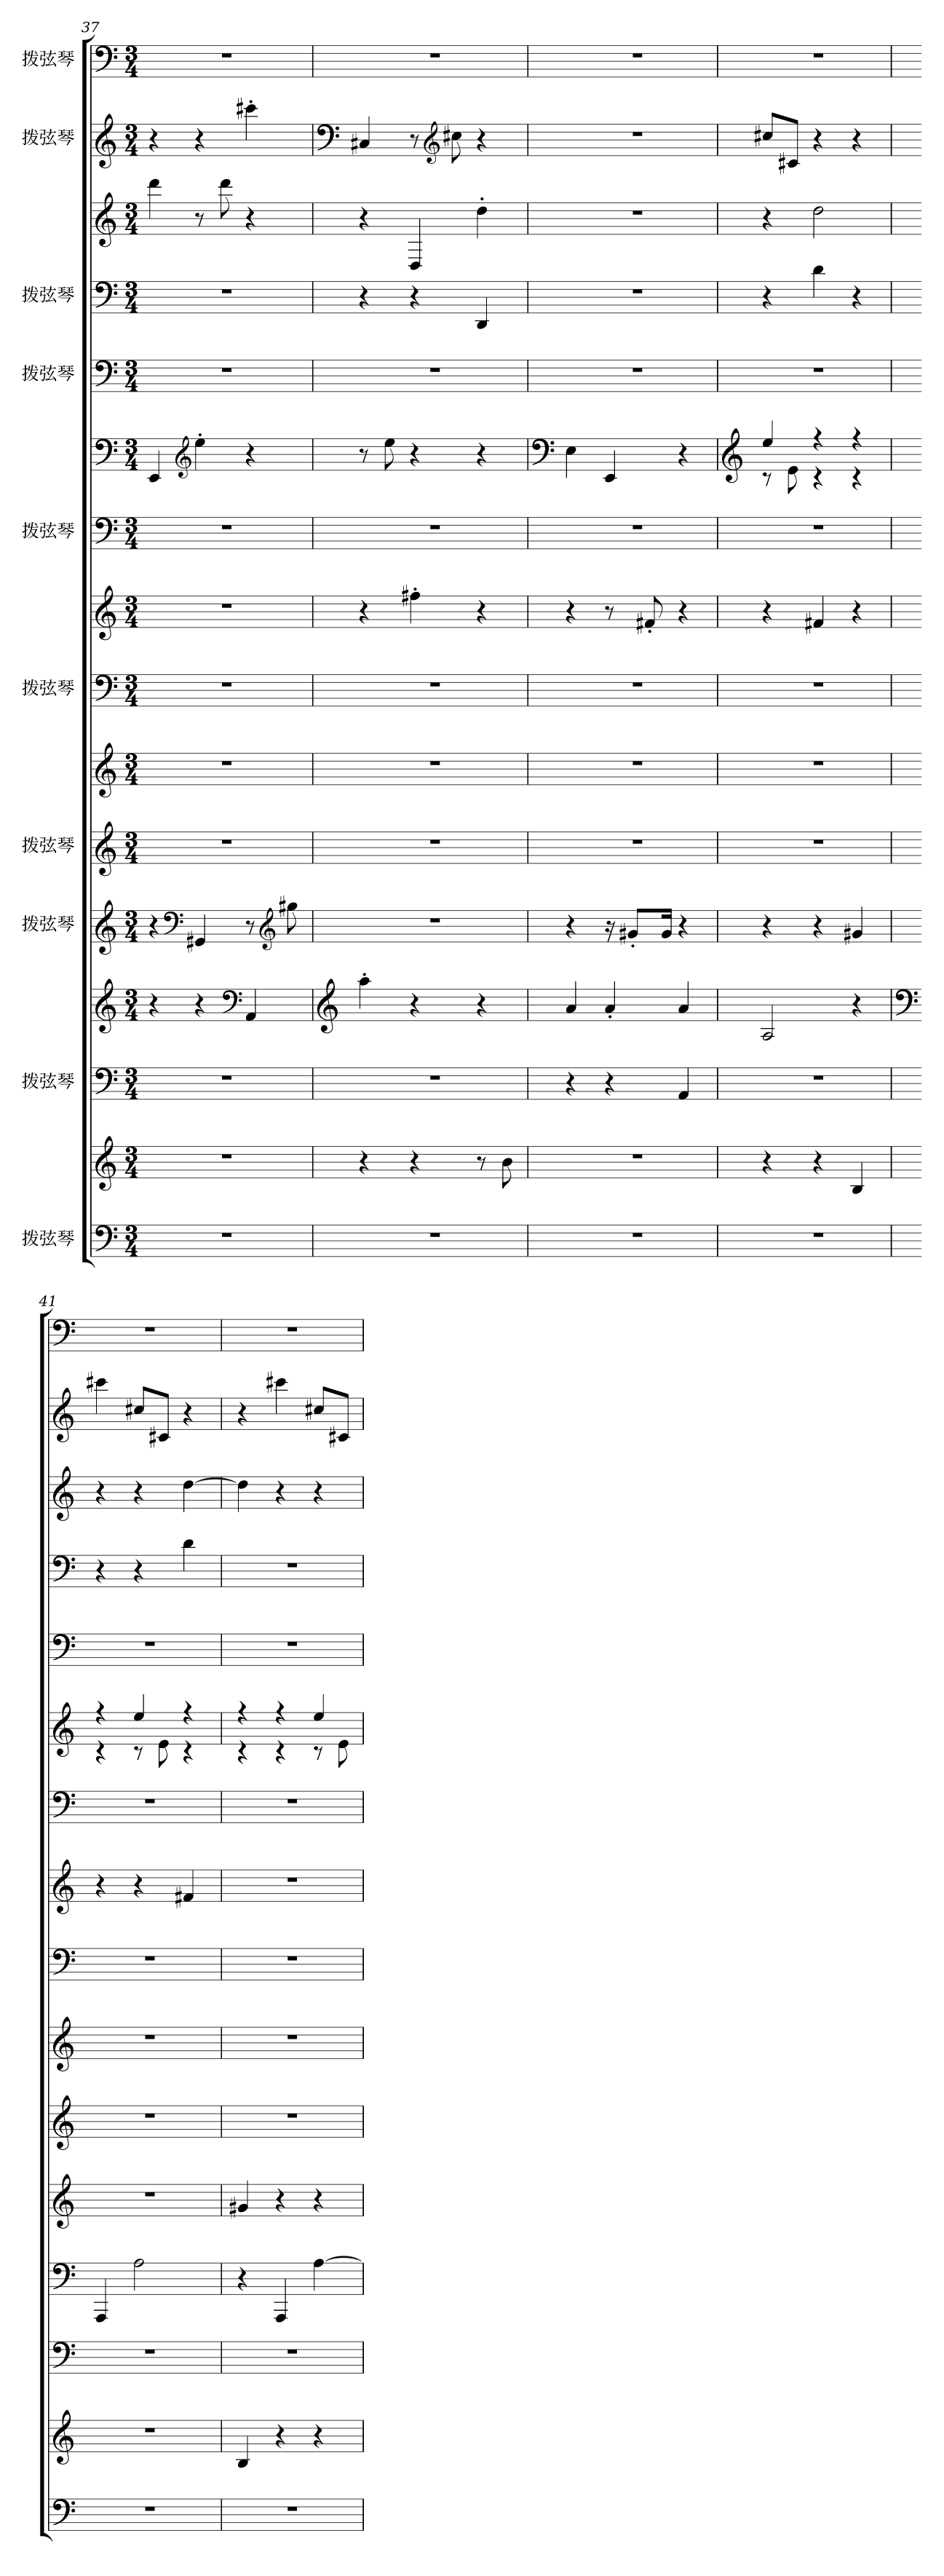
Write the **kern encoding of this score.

**kern	**kern	**kern	**kern	**kern	**kern	**kern	**kern	**kern	**kern	**kern	**kern	**kern	**kern	**kern	**kern
*part10	*part10	*part9	*part9	*part8	*part7	*part7	*part6	*part6	*part5	*part5	*part4	*part3	*part3	*part2	*part1
*staff16	*staff15	*staff14	*staff13	*staff12	*staff11	*staff10	*staff9	*staff8	*staff7	*staff6	*staff5	*staff4	*staff3	*staff2	*staff1
*I"拨弦琴	*	*I"拨弦琴	*	*I"拨弦琴	*I"拨弦琴	*	*I"拨弦琴	*	*I"拨弦琴	*	*I"拨弦琴	*I"拨弦琴	*	*I"拨弦琴	*I"拨弦琴
*clefF4	*clefG2	*clefF4	*clefG2	*clefG2	*clefG2	*clefG2	*clefF4	*clefG2	*clefF4	*clefF4	*clefF4	*clefF4	*clefG2	*clefG2	*clefF4
*k[]	*k[]	*k[]	*k[]	*k[]	*k[]	*k[]	*k[]	*k[]	*k[]	*k[]	*k[]	*k[]	*k[]	*k[]	*k[]
*M3/4	*M3/4	*M3/4	*M3/4	*M3/4	*M3/4	*M3/4	*M3/4	*M3/4	*M3/4	*M3/4	*M3/4	*M3/4	*M3/4	*M3/4	*M3/4
=37	=37	=37	=37	=37	=37	=37	=37	=37	=37	=37	=37	=37	=37	=37	=37
2.r	2.r	2.r	4r	4r	2.r	2.r	2.r	2.r	2.r	4EE/	2.r	2.r	4ddd\	4r	2.r
*	*	*	*	*clefF4	*	*	*	*	*	*clefG2	*	*	*	*	*
.	.	.	4r	4GG#X/	.	.	.	.	.	4ee'\	.	.	8r	4r	.
.	.	.	.	.	.	.	.	.	.	.	.	.	8ddd\	.	.
*	*	*	*clefF4	*	*	*	*	*	*	*	*	*	*	*	*
.	.	.	4AA/	8r	.	.	.	.	.	4r	.	.	4r	4ccc#X'\	.
*	*	*	*	*clefG2	*	*	*	*	*	*	*	*	*	*	*
.	.	.	.	8gg#X\	.	.	.	.	.	.	.	.	.	.	.
!!LO:PB:g=z
=38	=38	=38	=38	=38	=38	=38	=38	=38	=38	=38	=38	=38	=38	=38	=38
*	*	*	*clefG2	*	*	*	*	*	*	*	*	*	*	*clefF4	*
2.r	4r	2.r	4aa'\	2.r	2.r	2.r	2.r	4r	2.r	8r	2.r	4r	4r	4C#X/	2.r
.	.	.	.	.	.	.	.	.	.	8ee\	.	.	.	.	.
.	4r	.	4r	.	.	.	.	4ff#X'\	.	4r	.	4r	4D/	8r	.
*	*	*	*	*	*	*	*	*	*	*	*	*	*	*clefG2	*
.	.	.	.	.	.	.	.	.	.	.	.	.	.	8cc#X\	.
.	8r	.	4r	.	.	.	.	4r	.	4r	.	4DD/	4dd'\	4r	.
.	8b\	.	.	.	.	.	.	.	.	.	.	.	.	.	.
=39	=39	=39	=39	=39	=39	=39	=39	=39	=39	=39	=39	=39	=39	=39	=39
*	*	*	*	*	*	*	*	*	*	*clefF4	*	*	*	*	*
2.r	2.r	4r	4a/	4r	2.r	2.r	2.r	4r	2.r	4E\	2.r	2.r	2.r	2.r	2.r
.	.	4r	4a'/	16r	.	.	.	8r	.	4EE/	.	.	.	.	.
.	.	.	.	8g#X'/L	.	.	.	.	.	.	.	.	.	.	.
.	.	.	.	.	.	.	.	8f#X'/	.	.	.	.	.	.	.
.	.	.	.	16g#/Jk	.	.	.	.	.	.	.	.	.	.	.
.	.	4AA/	4a/	4r	.	.	.	4r	.	4r	.	.	.	.	.
=40	=40	=40	=40	=40	=40	=40	=40	=40	=40	=40	=40	=40	=40	=40	=40
*	*	*	*	*	*	*	*	*	*	*clefG2	*	*	*	*	*
*	*	*	*	*	*	*	*	*	*	*^	*	*	*	*	*
2.r	4r	2.r	2A/	4r	2.r	2.r	2.r	4r	2.r	4ee/	8r	2.r	4r	4r	8cc#X/L	2.r
.	.	.	.	.	.	.	.	.	.	.	8e\	.	.	.	8c#X/J	.
.	4r	.	.	4r	.	.	.	4f#X/	.	4r	4r	.	4d\	2dd\	4r	.
.	4B/	.	4r	4g#X/	.	.	.	4r	.	4r	4r	.	4r	.	4r	.
=41	=41	=41	=41	=41	=41	=41	=41	=41	=41	=41	=41	=41	=41	=41	=41	=41
*	*	*	*clefF4	*	*	*	*	*	*	*	*	*	*	*	*	*
2.r	2.r	2.r	4AAA/	2.r	2.r	2.r	2.r	4r	2.r	4r	4r	2.r	4r	4r	4ccc#X\	2.r
.	.	.	2A\	.	.	.	.	4r	.	4ee/	8r	.	4r	4r	8cc#X/L	.
.	.	.	.	.	.	.	.	.	.	.	8e\	.	.	.	8c#X/J	.
.	.	.	.	.	.	.	.	4f#X/	.	4r	4r	.	4d\	[4dd\	4r	.
=42	=42	=42	=42	=42	=42	=42	=42	=42	=42	=42	=42	=42	=42	=42	=42	=42
2.r	4B/	2.r	4r	4g#X/	2.r	2.r	2.r	2.r	2.r	4r	4r	2.r	2.r	4dd\]	4r	2.r
.	4r	.	4AAA/	4r	.	.	.	.	.	4r	4r	.	.	4r	4ccc#X\	.
.	4r	.	[4A\	4r	.	.	.	.	.	4ee/	8r	.	.	4r	8cc#X/L	.
.	.	.	.	.	.	.	.	.	.	.	8e\	.	.	.	8c#X/J	.
*	*	*	*	*	*	*	*	*	*	*v	*v	*	*	*	*	*
=	=	=	=	=	=	=	=	=	=	=	=	=	=	=	=
*-	*-	*-	*-	*-	*-	*-	*-	*-	*-	*-	*-	*-	*-	*-	*-
